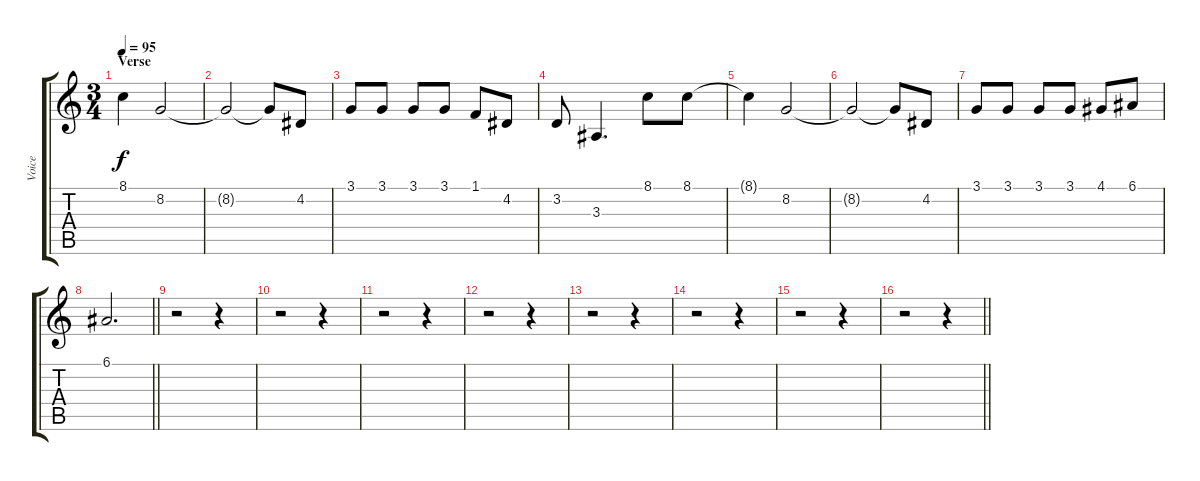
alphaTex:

\track ("Voice" "Voice") {instrument lead6voice}
\staff {score tabs}
\tuning (E4 B3 G3 D3 A2 E2) {hide}
\ts (3 4)
\section ("" "Verse")
\tempo 95
\clef g2
\ks c
8.1.4{dy f} 8.2.2 |
8.2{t}.2 8.2{t}.8 4.2.8 |
3.1.8 3.1.8 3.1.8 3.1.8 1.1.8 4.2.8 |
3.2.8 3.3.4{d} 8.1.8 8.1.8 |
8.1{t}.4 8.2.2 |
8.2{t}.2 8.2{t}.8 4.2.8 |
3.1.8 3.1.8 3.1.8 3.1.8 4.1.8 6.1.8 |
\barLineRight lightlight
6.1.2{d} |
r.2 r.4 |
r.2 r.4 |
r.2 r.4 |
r.2 r.4 |
r.2 r.4 |
r.2 r.4 |
r.2 r.4 |
\barLineRight lightlight
r.2 r.4
